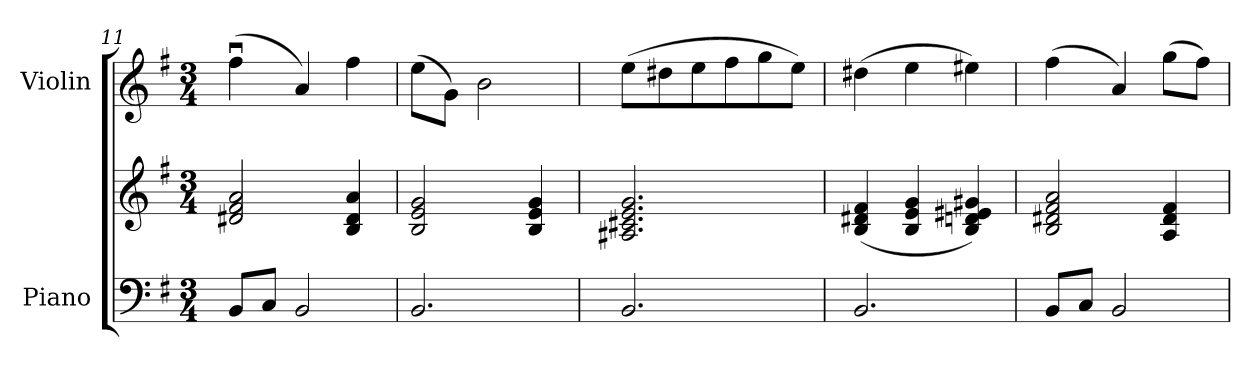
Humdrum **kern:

**kern	**kern	**kern
*part2	*part2	*part1
*staff3	*staff2	*staff1
*I"Piano	*	*I"Violin
*I'Pno	*	*I'Vln
*clefF4	*clefG2	*clefG2
*k[f#]	*k[f#]	*k[f#]
*M3/4	*M3/4	*M3/4
=11	=11	=11
8BB/L	2d#X/ 2f#/ 2a/	(>4ff#u\
8C/J	.	.
2BB/	.	4a/)
.	4B/ 4d#/ 4a/	4ff#\
=12	=12	=12
2.BB/	2B/ 2e/ 2g/	(>8ee\L
.	.	8g\J)
.	.	2b\
.	4B/ 4e/ 4g/	.
=13	=13	=13
2.BB/	2.A#X/ 2.c#X/ 2.e/ 2.g/	(>8ee\L
.	.	8dd#X\
.	.	8ee\
.	.	8ff#\
.	.	8gg\
.	.	8ee\J)
!!LO:LB:g=z
=14	=14	=14
2.BB/	(<4B/ 4d#X/ 4f#/	(>4dd#X\
.	4B/ 4e/ 4g/	4ee\
.	4B/ 4dn/ 4e#X/ 4g#X/)	4ee#X\)
!!LO:PB:g=z
=15	=15	=15
8BB/L	2B/ 2d#X/ 2f#/ 2a/	(>4ff#\
8C/J	.	.
2BB/	.	4a/)
.	4A/ 4d#/ 4f#/	(>8gg\L
.	.	8ff#\J)
=	=	=
*-	*-	*-
